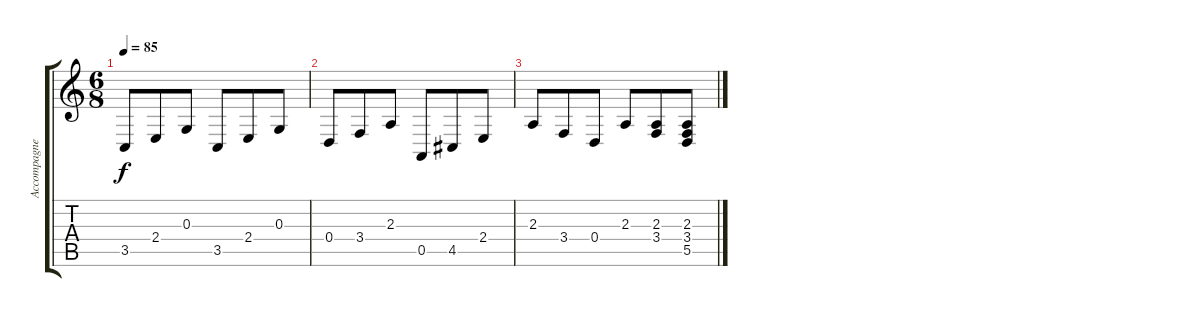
\track ("Accompagnement 2" "Accompagne") {instrument electricgrandpiano}
\staff {score tabs}
\tuning (E4 B3 G3 D3 A2 E2) {hide}
\ts (6 8)
\tempo 85
\clef g2
\ks c
3.5.8{dy f} 2.4.8 0.3.8 3.5.8 2.4.8 0.3.8 |
0.4.8 3.4.8 2.3.8 0.5.8 4.5.8 2.4.8 |
2.3.8 3.4.8 0.4.8 2.3.8 (2.3 3.4).8 (2.3 3.4 5.5).8
